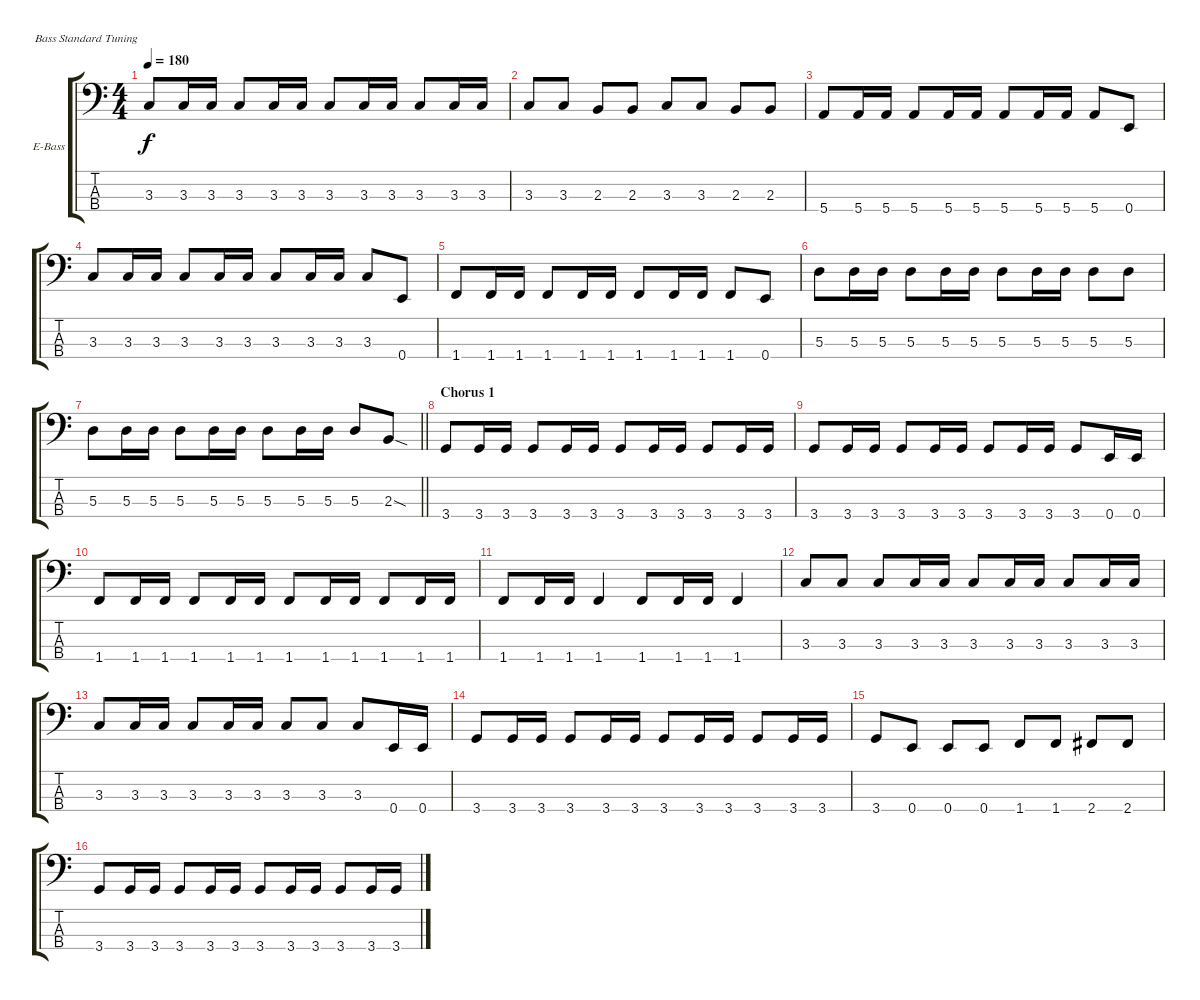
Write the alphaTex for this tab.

\bracketExtendMode groupsimilarinstruments
\firstSystemTrackNameOrientation horizontal
\otherSystemsTrackNameOrientation horizontal
\track ("Steve Harris" "E-Bass") {instrument electricbassfinger}
\staff {score tabs}
\tuning (G2 D2 A1 E1)
\ts (4 4)
\tempo 180
\clef f4
\ks c
3.3.8{dy f} 3.3.16 3.3.16 3.3.8 3.3.16 3.3.16 3.3.8 3.3.16 3.3.16 3.3.8 3.3.16 3.3.16 |
3.3.8 3.3.8 2.3.8 2.3.8 3.3.8 3.3.8 2.3.8 2.3.8 |
5.4.8 5.4.16 5.4.16 5.4.8 5.4.16 5.4.16 5.4.8 5.4.16 5.4.16 5.4.8 0.4.8 |
3.3.8 3.3.16 3.3.16 3.3.8 3.3.16 3.3.16 3.3.8 3.3.16 3.3.16 3.3.8 0.4.8 |
1.4.8 1.4.16 1.4.16 1.4.8 1.4.16 1.4.16 1.4.8 1.4.16 1.4.16 1.4.8 0.4.8 |
5.3.8 5.3.16 5.3.16 5.3.8 5.3.16 5.3.16 5.3.8 5.3.16 5.3.16 5.3.8 5.3.8 |
\barLineRight lightlight
5.3.8 5.3.16 5.3.16 5.3.8 5.3.16 5.3.16 5.3.8 5.3.16 5.3.16 5.3.8 2.3{sod}.8 |
\section ("" "Chorus 1")
3.4.8 3.4.16 3.4.16 3.4.8 3.4.16 3.4.16 3.4.8 3.4.16 3.4.16 3.4.8 3.4.16 3.4.16 |
3.4.8 3.4.16 3.4.16 3.4.8 3.4.16 3.4.16 3.4.8 3.4.16 3.4.16 3.4.8 0.4.16 0.4.16 |
1.4.8 1.4.16 1.4.16 1.4.8 1.4.16 1.4.16 1.4.8 1.4.16 1.4.16 1.4.8 1.4.16 1.4.16 |
1.4.8 1.4.16 1.4.16 1.4.4 1.4.8 1.4.16 1.4.16 1.4.4 |
3.3.8 3.3.8 3.3.8 3.3.16 3.3.16 3.3.8 3.3.16 3.3.16 3.3.8 3.3.16 3.3.16 |
3.3.8 3.3.16 3.3.16 3.3.8 3.3.16 3.3.16 3.3.8 3.3.8 3.3.8 0.4.16 0.4.16 |
3.4.8 3.4.16 3.4.16 3.4.8 3.4.16 3.4.16 3.4.8 3.4.16 3.4.16 3.4.8 3.4.16 3.4.16 |
3.4.8 0.4.8 0.4.8 0.4.8 1.4.8 1.4.8 2.4.8 2.4.8 |
3.4.8 3.4.16 3.4.16 3.4.8 3.4.16 3.4.16 3.4.8 3.4.16 3.4.16 3.4.8 3.4.16 3.4.16
